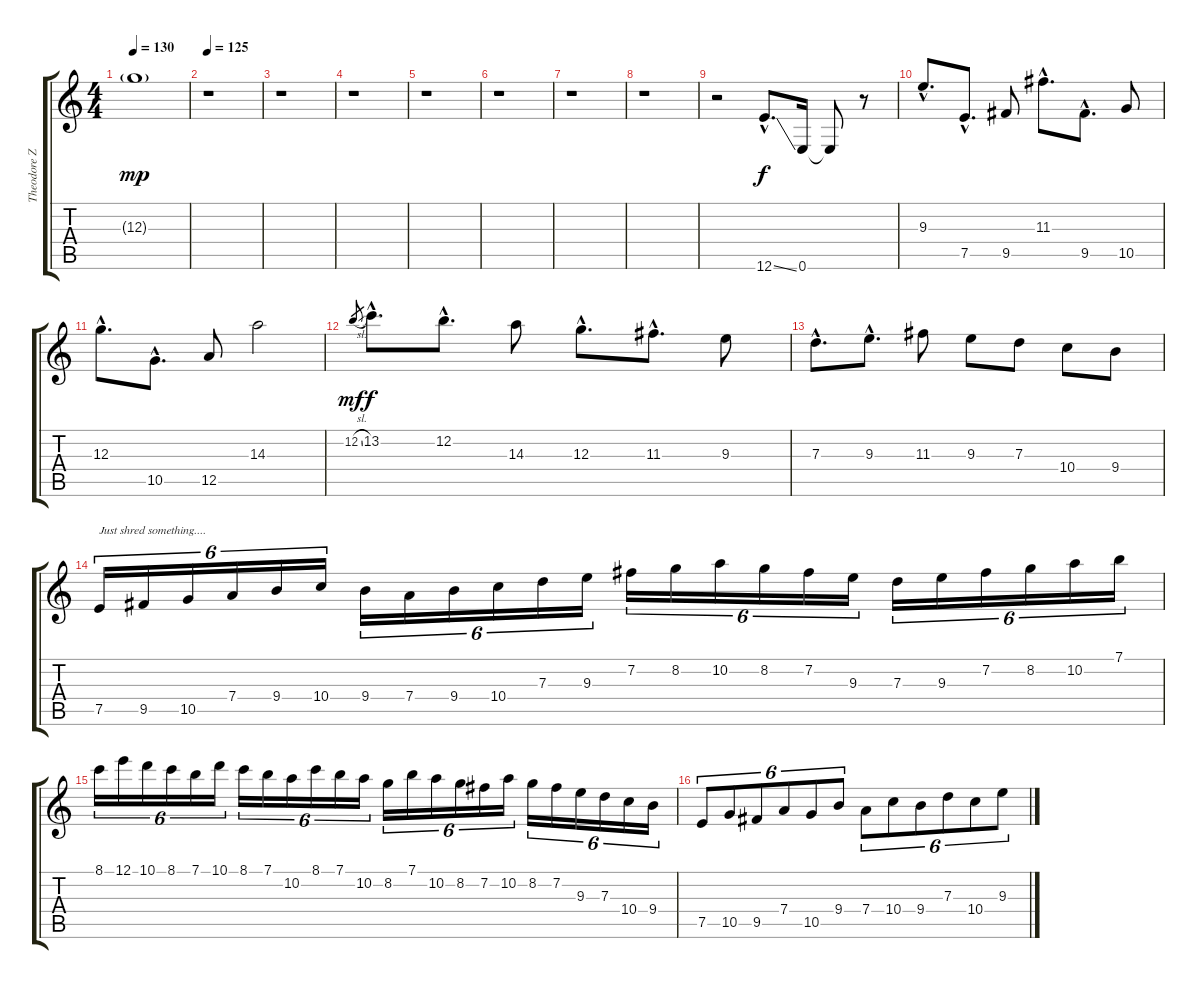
\track ("Theodore Ziras harmony" "Theodore Z") {instrument distortionguitar}
\staff {score tabs}
\tuning (E4 B3 G3 D3 A2 E2) {hide}
\ts (4 4)
\tempo 130
\clef g2
\ks c
12.3{g}.1{dy mp} |
\tempo 125
r.1 |
r.1 |
r.1 |
r.1 |
r.1 |
r.1 |
r.1 |
r.2{volume 12 balance 8 instrument stringensemble1} 12.6{ss hac}.8{d dy f} 0.6.16 0.6{t}.8 r.8 |
9.3{hac}.8{d} 7.5{hac}.8{d} 9.5.8 11.3{hac}.8{d} 9.5{hac}.8{d} 10.5.8 |
12.3{hac}.8{d} 10.5{hac}.8{d} 12.5.8 14.3.2 |
12.2{sl}.8{gr dy mf} 13.2{hac}.8{d dy f} 12.2{hac}.8{d} 14.3.8 12.3{hac}.8{d} 11.3{hac}.8{d} 9.3.8 |
7.3{hac}.8{d} 9.3{hac}.8{d} 11.3.8 9.3.8 7.3.8 10.4.8 9.4.8 |
7.5.16{tu (6 4) txt "Just shred something...."} 9.5.16{tu (6 4)} 10.5.16{tu (6 4)} 7.4.16{tu (6 4)} 9.4.16{tu (6 4)} 10.4.16{tu (6 4)} 9.4.16{tu (6 4)} 7.4.16{tu (6 4)} 9.4.16{tu (6 4)} 10.4.16{tu (6 4)} 7.3.16{tu (6 4)} 9.3.16{tu (6 4)} 7.2.16{tu (6 4)} 8.2.16{tu (6 4)} 10.2.16{tu (6 4)} 8.2.16{tu (6 4)} 7.2.16{tu (6 4)} 9.3.16{tu (6 4)} 7.3.16{tu (6 4)} 9.3.16{tu (6 4)} 7.2.16{tu (6 4)} 8.2.16{tu (6 4)} 10.2.16{tu (6 4)} 7.1.16{tu (6 4)} |
8.1.16{tu (6 4)} 12.1.16{tu (6 4)} 10.1.16{tu (6 4)} 8.1.16{tu (6 4)} 7.1.16{tu (6 4)} 10.1.16{tu (6 4)} 8.1.16{tu (6 4)} 7.1.16{tu (6 4)} 10.2.16{tu (6 4)} 8.1.16{tu (6 4)} 7.1.16{tu (6 4)} 10.2.16{tu (6 4)} 8.2.16{tu (6 4)} 7.1.16{tu (6 4)} 10.2.16{tu (6 4)} 8.2.16{tu (6 4)} 7.2.16{tu (6 4)} 10.2.16{tu (6 4)} 8.2.16{tu (6 4)} 7.2.16{tu (6 4)} 9.3.16{tu (6 4)} 7.3.16{tu (6 4)} 10.4.16{tu (6 4)} 9.4.16{tu (6 4)} |
7.5.8{tu (6 4)} 10.5.8{tu (6 4)} 9.5.8{tu (6 4)} 7.4.8{tu (6 4)} 10.5.8{tu (6 4)} 9.4.8{tu (6 4)} 7.4.8{tu (6 4)} 10.4.8{tu (6 4)} 9.4.8{tu (6 4)} 7.3.8{tu (6 4)} 10.4.8{tu (6 4)} 9.3.8{tu (6 4)}
